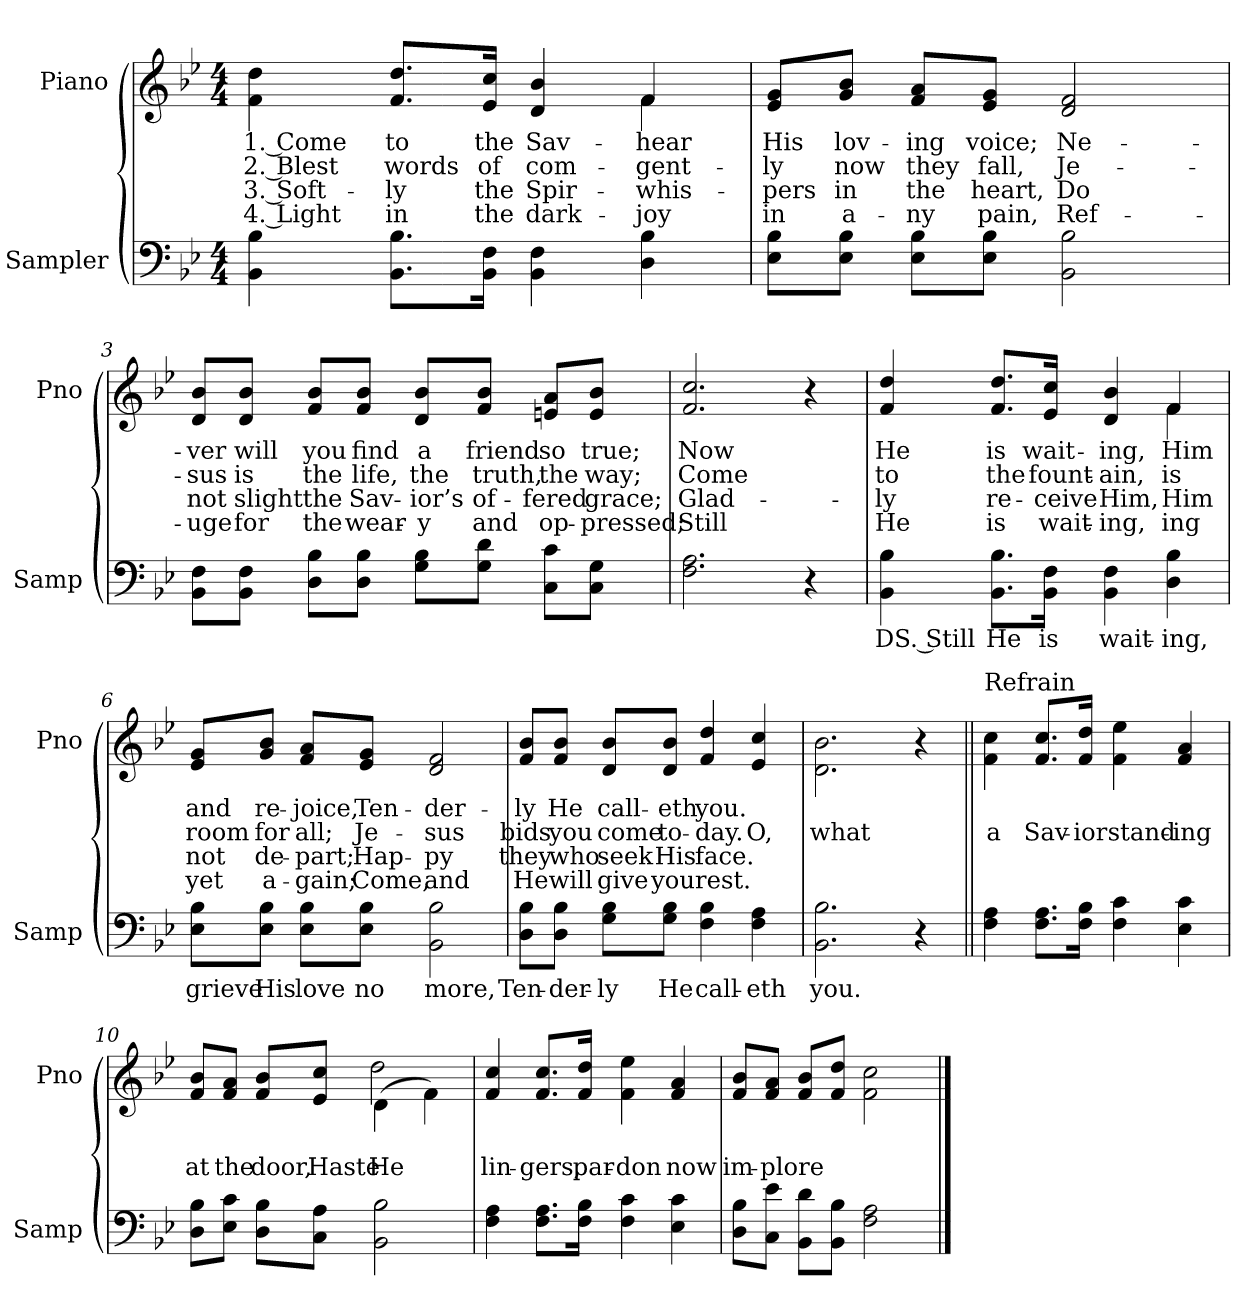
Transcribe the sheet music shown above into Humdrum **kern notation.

**kern	**text	**kern	**text	**text	**text	**text
*part2	*part2	*part1	*part1	*part1	*part1	*part1
*staff2	*staff2	*staff1	*staff1	*staff1	*staff1	*staff1
*I"Sampler	*	*I"Piano	*	*	*	*
*I'Samp	*	*I'Pno	*	*	*	*
*clefF4	*	*clefG2	*	*	*	*
*k[b-e-]	*	*k[b-e-]	*	*	*	*
*B-:	*	*B-:	*	*	*	*
*M4/4	*	*M4/4	*	*	*	*
=1	=1	=1	=1	=1	=1	=1
*	*	*^	*	*	*	*
4BB- 4B-	.	4f\ 4dd\	2.ryy	1. Come	2. Blest	3. Soft-	4. Light
8.BB-\ 8.B-\L	.	8.f/ 8.dd/L	.	to	words	-ly	in
16BB-\ 16F\Jk	.	16e-/ 16cc/Jk	.	the	of	the	the
4BB- 4F	.	4d 4b-	.	Sav-	com-	Spir-	dark-
4D 4B-	.	4f/	4f	hear	gent-	whis-	joy
*	*	*v	*v	*	*	*	*
=2	=2	=2	=2	=2	=2	=2
8E-\ 8B-\L	.	8e-/ 8g/L	His	-ly	-pers	in
8E-\ 8B-\J	.	8g/ 8b-/J	lov-	now	in	a-
8E-\ 8B-\L	.	8f/ 8a/L	-ing	they	the	-ny
8E-\ 8B-\J	.	8e-/ 8g/J	voice;	fall,	heart,	pain,
2BB- 2B-	.	2d 2f	Ne-	Je-	Do	Ref-
=3	=3	=3	=3	=3	=3	=3
8BB-\ 8F\L	.	8d/ 8b-/L	-ver	-sus	not	-uge
8BB-\ 8F\J	.	8d/ 8b-/J	will	is	slight	for
8D\ 8B-\L	.	8f/ 8b-/L	you	the	the	the
8D\ 8B-\J	.	8f/ 8b-/J	find	life,	Sav-	wear-
8G\ 8B-\L	.	8d/ 8b-/L	a	the	-ior’s	-y
8G\ 8d\J	.	8f/ 8b-/J	friend	truth,	of-	and
8C\ 8c\L	.	8en/ 8a/L	so	the	-fered	op-
8C\ 8G\J	.	8e/ 8b-/J	true;	way;	grace;	-pressed;
=4	=4	=4	=4	=4	=4	=4
2.F 2.A	.	2.f 2.cc	Now	Come	Glad-	Still
4r	.	4r	.	.	.	.
=5	=5	=5	=5	=5	=5	=5
*	*	*^	*	*	*	*
4BB- 4B-	DS. Still	4f 4dd	2.ryy	He	to	-ly	He
8.BB-\ 8.B-\L	He	8.f/ 8.dd/L	.	is	the	re-	is
16BB-\ 16F\Jk	is	16e-/ 16cc/Jk	.	wait-	fount-	-ceive	wait-
4BB- 4F	wait-	4d 4b-	.	-ing,	-ain,	Him,	-ing,
4D 4B-	-ing,	4f/	4f	Him	is	Him	-ing
*	*	*v	*v	*	*	*	*
=6	=6	=6	=6	=6	=6	=6
8E-\ 8B-\L	grieve	8e-/ 8g/L	and	room	not	yet
8E-\ 8B-\J	His	8g/ 8b-/J	re-	for	de-	a-
8E-\ 8B-\L	love	8f/ 8a/L	-joice,	all;	-part;	-gain;
8E-\ 8B-\J	no	8e-/ 8g/J	Ten-	Je-	Hap-	Come,
2BB- 2B-	more,	2d 2f	-der-	-sus	-py	and
=7	=7	=7	=7	=7	=7	=7
8D\ 8B-\L	Ten-	8f/ 8b-/L	-ly	bids	they	He
8D\ 8B-\J	-der-	8f/ 8b-/J	He	you	who	will
8G\ 8B-\L	-ly	8d/ 8b-/L	call-	come	seek	give
8G\ 8B-\J	He	8d/ 8b-/J	-eth	to-	His	you
4F 4B-	call-	4f 4dd	you.	-day.	face.	rest.
4F 4A	-eth	4e- 4cc	.	O,	.	.
=8	=8	=8	=8	=8	=8	=8
2.BB- 2.B-	you.	2.d\ 2.b-\	.	what	.	.
4r	.	4r	.	.	.	.
=9||	=9||	=9||	=9||	=9||	=9||	=9||
!	!	!LO:TX:t=Refrain	!	!	!	!
4F 4A	.	4f\ 4cc\	.	a	.	.
8.F\ 8.A\L	.	8.f/ 8.cc/L	.	Sav-	.	.
16F\ 16B-\Jk	.	16f/ 16dd/Jk	.	-ior	.	.
4F 4c	.	4f 4ee-	.	stand-	.	.
4E- 4c	.	4f 4a	.	-ing	.	.
=10	=10	=10	=10	=10	=10	=10
*	*	*^	*	*	*	*
8D\ 8B-\L	.	8f/ 8b-/L	2ryy	.	at	.	.
8E-\ 8c\J	.	8f/ 8a/J	.	.	the	.	.
8D\ 8B-\L	.	8f/ 8b-/L	.	.	door,	.	.
8C\ 8A\J	.	8e-/ 8cc/J	.	.	Haste	.	.
2BB- 2B-	.	(4d\	2dd	.	He	.	.
.	.	4f\)	.	.	.	.	.
*	*	*v	*v	*	*	*	*
=11	=11	=11	=11	=11	=11	=11
4F 4A	.	4f 4cc	.	lin-	.	.
8.F\ 8.A\L	.	8.f/ 8.cc/L	.	-gers,	.	.
16F\ 16B-\Jk	.	16f/ 16dd/Jk	.	par-	.	.
4F 4c	.	4f 4ee-	.	-don	.	.
4E- 4c	.	4f 4a	.	now	.	.
=12	=12	=12	=12	=12	=12	=12
8D\ 8B-\L	.	8f/ 8b-/L	.	im-	.	.
8C\ 8e-\J	.	8f/ 8a/J	.	-plore	.	.
8BB-\ 8d\L	.	8f/ 8b-/L	.	.	.	.
8BB-\ 8B-\J	.	8f/ 8dd/J	.	.	.	.
2F 2A	.	2f\ 2cc\	.	.	.	.
==	==	==	==	==	==	==
*-	*-	*-	*-	*-	*-	*-
